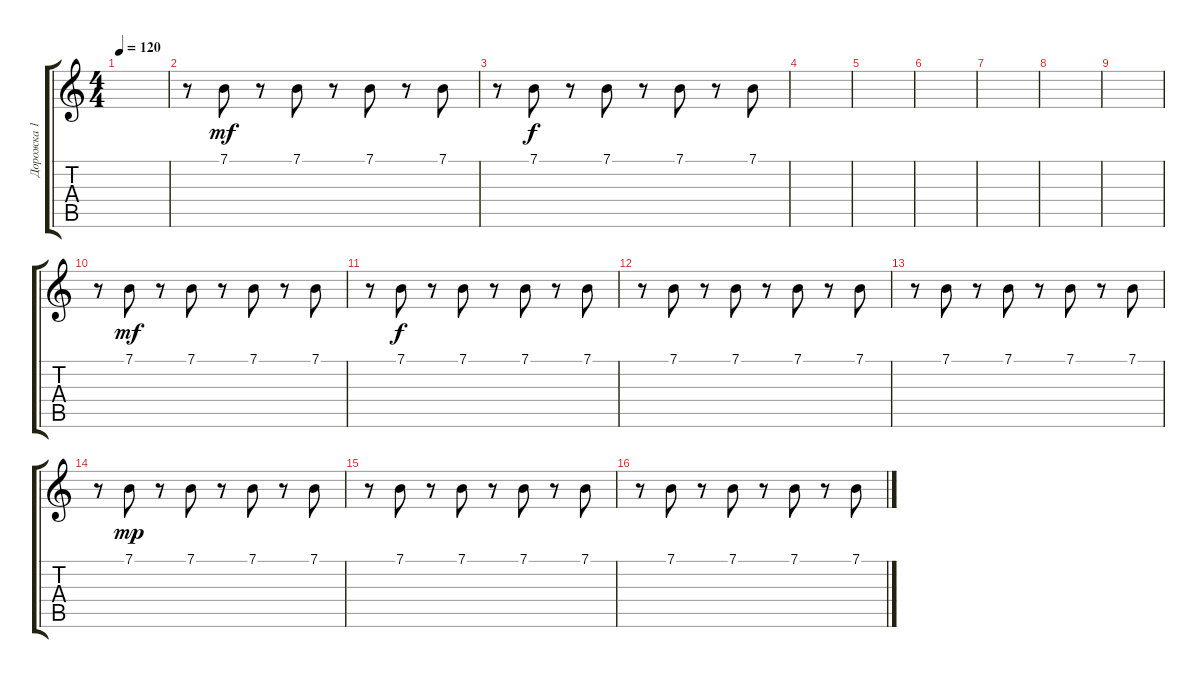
\track ("Дорожка 1" "Дорожка 1") {instrument synthbrass1}
\staff {score tabs}
\tuning (E4 B3 G3 D3 A2 E2) {hide}
\ts (4 4)
\tempo 120
\clef g2
\ks c
|
r.8 7.1.8{dy mf} r.8 7.1.8 r.8 7.1.8 r.8 7.1.8 |
r.8 7.1.8{dy f} r.8 7.1.8 r.8 7.1.8 r.8 7.1.8 |
|
|
|
|
|
|
r.8 7.1.8{dy mf} r.8 7.1.8 r.8 7.1.8 r.8 7.1.8 |
r.8 7.1.8{dy f} r.8 7.1.8 r.8 7.1.8 r.8 7.1.8 |
r.8 7.1.8 r.8 7.1.8 r.8 7.1.8 r.8 7.1.8 |
r.8 7.1.8 r.8 7.1.8 r.8 7.1.8 r.8 7.1.8 |
r.8 7.1.8{dy mp} r.8 7.1.8 r.8 7.1.8 r.8 7.1.8 |
r.8 7.1.8 r.8 7.1.8 r.8 7.1.8 r.8 7.1.8 |
r.8 7.1.8 r.8 7.1.8 r.8 7.1.8 r.8 7.1.8
